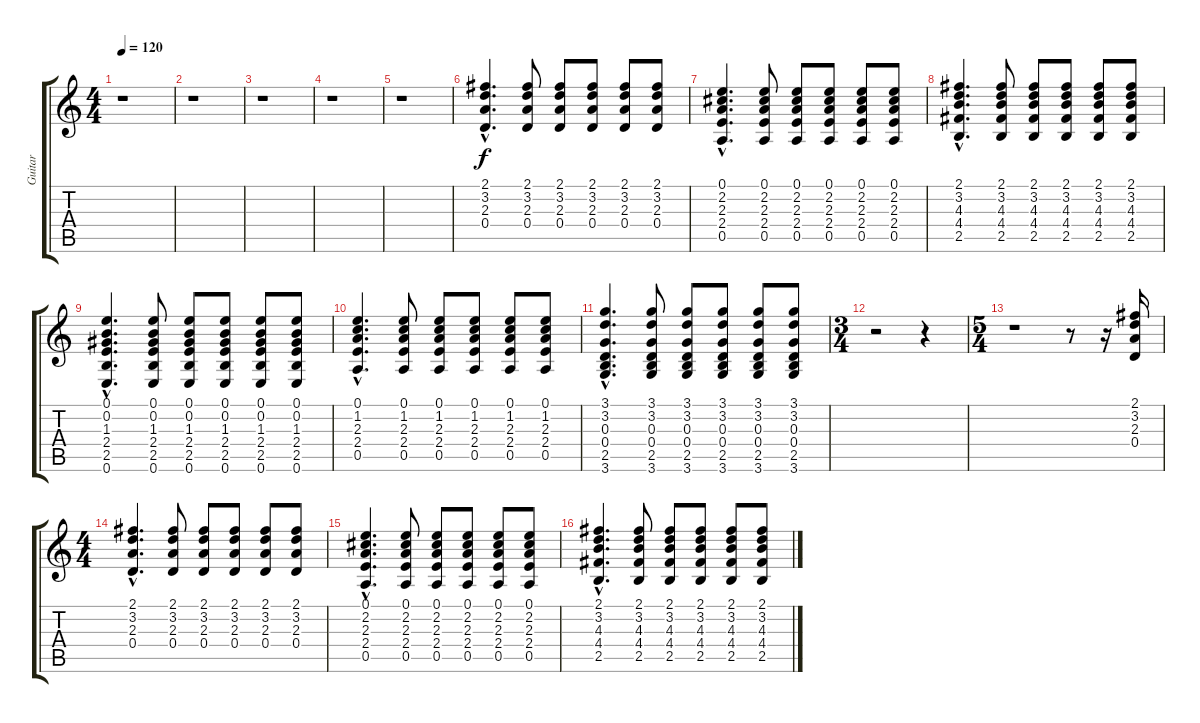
\track ("Guitar" "Guitar") {instrument acousticguitarsteel}
\staff {score tabs}
\tuning (E4 B3 G3 D3 A2 E2) {hide}
\ts (4 4)
\tempo 120
\clef g2
\ks c
r.1{dy f} |
r.1 |
r.1 |
r.1 |
r.1 |
(2.1{hac} 3.2{hac} 2.3{hac} 0.4{hac}).4{d} (2.1 3.2 2.3 0.4).8 (2.1 3.2 2.3 0.4).8 (2.1 3.2 2.3 0.4).8 (2.1 3.2 2.3 0.4).8 (2.1 3.2 2.3 0.4).8 |
(0.1{hac} 2.2{hac} 2.3{hac} 2.4{hac} 0.5{hac}).4{d} (0.1 2.2 2.3 2.4 0.5).8 (0.1 2.2 2.3 2.4 0.5).8 (0.1 2.2 2.3 2.4 0.5).8 (0.1 2.2 2.3 2.4 0.5).8 (0.1 2.2 2.3 2.4 0.5).8 |
(2.1{hac} 3.2{hac} 4.3{hac} 4.4{hac} 2.5{hac}).4{d} (2.1 3.2 4.3 4.4 2.5).8 (2.1 3.2 4.3 4.4 2.5).8 (2.1 3.2 4.3 4.4 2.5).8 (2.1 3.2 4.3 4.4 2.5).8 (2.1 3.2 4.3 4.4 2.5).8 |
(0.1{hac} 0.2{hac} 1.3{hac} 2.4{hac} 2.5{hac} 0.6{hac}).4{d} (0.1 0.2 1.3 2.4 2.5 0.6).8 (0.1 0.2 1.3 2.4 2.5 0.6).8 (0.1 0.2 1.3 2.4 2.5 0.6).8 (0.1 0.2 1.3 2.4 2.5 0.6).8 (0.1 0.2 1.3 2.4 2.5 0.6).8 |
(0.1{hac} 1.2{hac} 2.3{hac} 2.4{hac} 0.5{hac}).4{d} (0.1 1.2 2.3 2.4 0.5).8 (0.1 1.2 2.3 2.4 0.5).8 (0.1 1.2 2.3 2.4 0.5).8 (0.1 1.2 2.3 2.4 0.5).8 (0.1 1.2 2.3 2.4 0.5).8 |
(3.1{hac} 3.2{hac} 0.3{hac} 0.4{hac} 2.5{hac} 3.6{hac}).4{d} (3.1 3.2 0.3 0.4 2.5 3.6).8 (3.1 3.2 0.3 0.4 2.5 3.6).8 (3.1 3.2 0.3 0.4 2.5 3.6).8 (3.1 3.2 0.3 0.4 2.5 3.6).8 (3.1 3.2 0.3 0.4 2.5 3.6).8 |
\ts (3 4)
r.2 r.4 |
\ts (5 4)
r.1 r.8 r.16 (2.1 3.2 2.3 0.4).16 |
\ts (4 4)
(2.1{hac} 3.2{hac} 2.3{hac} 0.4{hac}).4{d} (2.1 3.2 2.3 0.4).8 (2.1 3.2 2.3 0.4).8 (2.1 3.2 2.3 0.4).8 (2.1 3.2 2.3 0.4).8 (2.1 3.2 2.3 0.4).8 |
(0.1{hac} 2.2{hac} 2.3{hac} 2.4{hac} 0.5{hac}).4{d} (0.1 2.2 2.3 2.4 0.5).8 (0.1 2.2 2.3 2.4 0.5).8 (0.1 2.2 2.3 2.4 0.5).8 (0.1 2.2 2.3 2.4 0.5).8 (0.1 2.2 2.3 2.4 0.5).8 |
(2.1{hac} 3.2{hac} 4.3{hac} 4.4{hac} 2.5{hac}).4{d} (2.1 3.2 4.3 4.4 2.5).8 (2.1 3.2 4.3 4.4 2.5).8 (2.1 3.2 4.3 4.4 2.5).8 (2.1 3.2 4.3 4.4 2.5).8 (2.1 3.2 4.3 4.4 2.5).8
